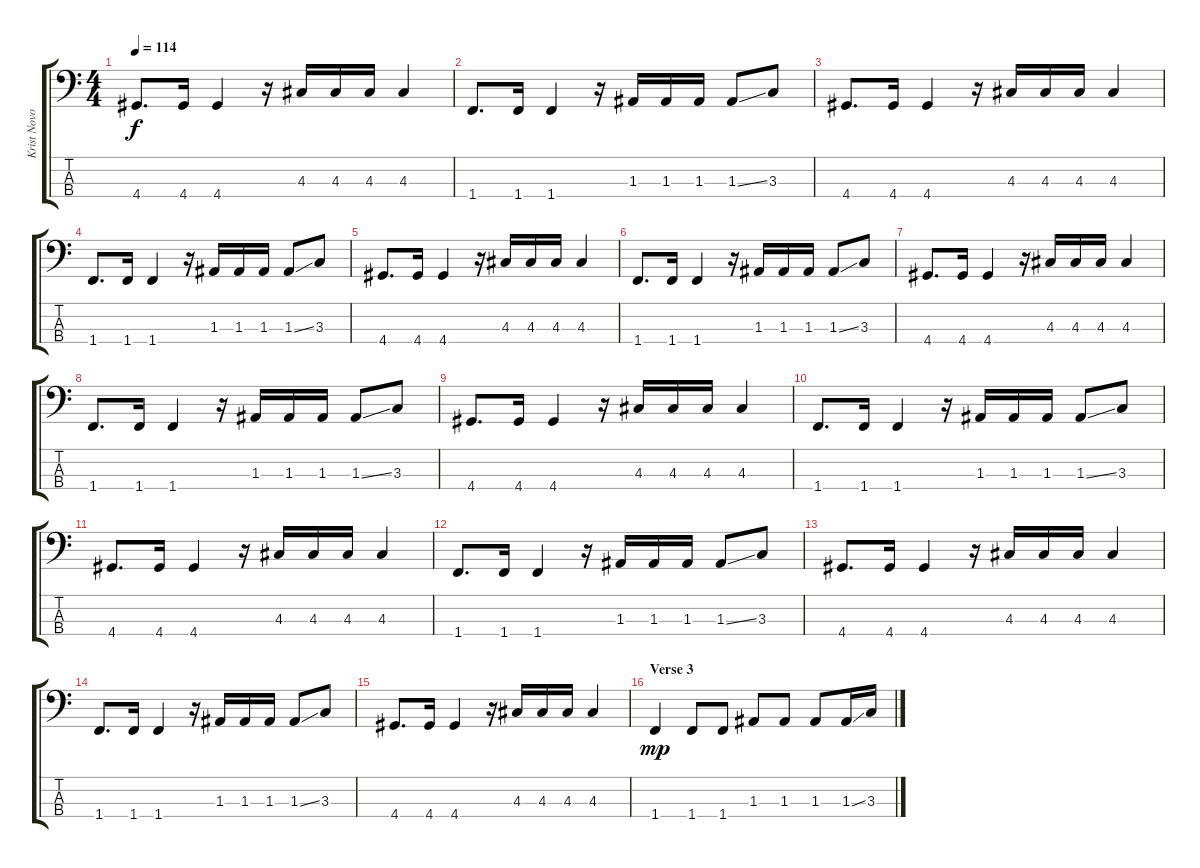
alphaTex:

\track ("Krist Novoselic - Bass" "Krist Novo") {instrument electricbasspick}
\staff {score tabs}
\tuning (G2 D2 A1 E1) {hide}
\ts (4 4)
\tempo 114
\clef f4
\ks c
4.4.8{d dy f} 4.4.16 4.4.4 r.16 4.3.16 4.3.16 4.3.16 4.3.4 |
1.4.8{d} 1.4.16 1.4.4 r.16 1.3.16 1.3.16 1.3.16 1.3{ss}.8 3.3.8 |
4.4.8{d} 4.4.16 4.4.4 r.16 4.3.16 4.3.16 4.3.16 4.3.4 |
1.4.8{d} 1.4.16 1.4.4 r.16 1.3.16 1.3.16 1.3.16 1.3{ss}.8 3.3.8 |
4.4.8{d} 4.4.16 4.4.4 r.16 4.3.16 4.3.16 4.3.16 4.3.4 |
1.4.8{d} 1.4.16 1.4.4 r.16 1.3.16 1.3.16 1.3.16 1.3{ss}.8 3.3.8 |
4.4.8{d} 4.4.16 4.4.4 r.16 4.3.16 4.3.16 4.3.16 4.3.4 |
1.4.8{d} 1.4.16 1.4.4 r.16 1.3.16 1.3.16 1.3.16 1.3{ss}.8 3.3.8 |
4.4.8{d} 4.4.16 4.4.4 r.16 4.3.16 4.3.16 4.3.16 4.3.4 |
1.4.8{d} 1.4.16 1.4.4 r.16 1.3.16 1.3.16 1.3.16 1.3{ss}.8 3.3.8 |
4.4.8{d} 4.4.16 4.4.4 r.16 4.3.16 4.3.16 4.3.16 4.3.4 |
1.4.8{d} 1.4.16 1.4.4 r.16 1.3.16 1.3.16 1.3.16 1.3{ss}.8 3.3.8 |
4.4.8{d} 4.4.16 4.4.4 r.16 4.3.16 4.3.16 4.3.16 4.3.4 |
1.4.8{d} 1.4.16 1.4.4 r.16 1.3.16 1.3.16 1.3.16 1.3{ss}.8 3.3.8 |
4.4.8{d} 4.4.16 4.4.4 r.16 4.3.16 4.3.16 4.3.16 4.3.4 |
\section ("" "Verse 3")
1.4.4{dy mp} 1.4.8 1.4.8 1.3.8 1.3.8 1.3.8 1.3{ss}.16 3.3.16
